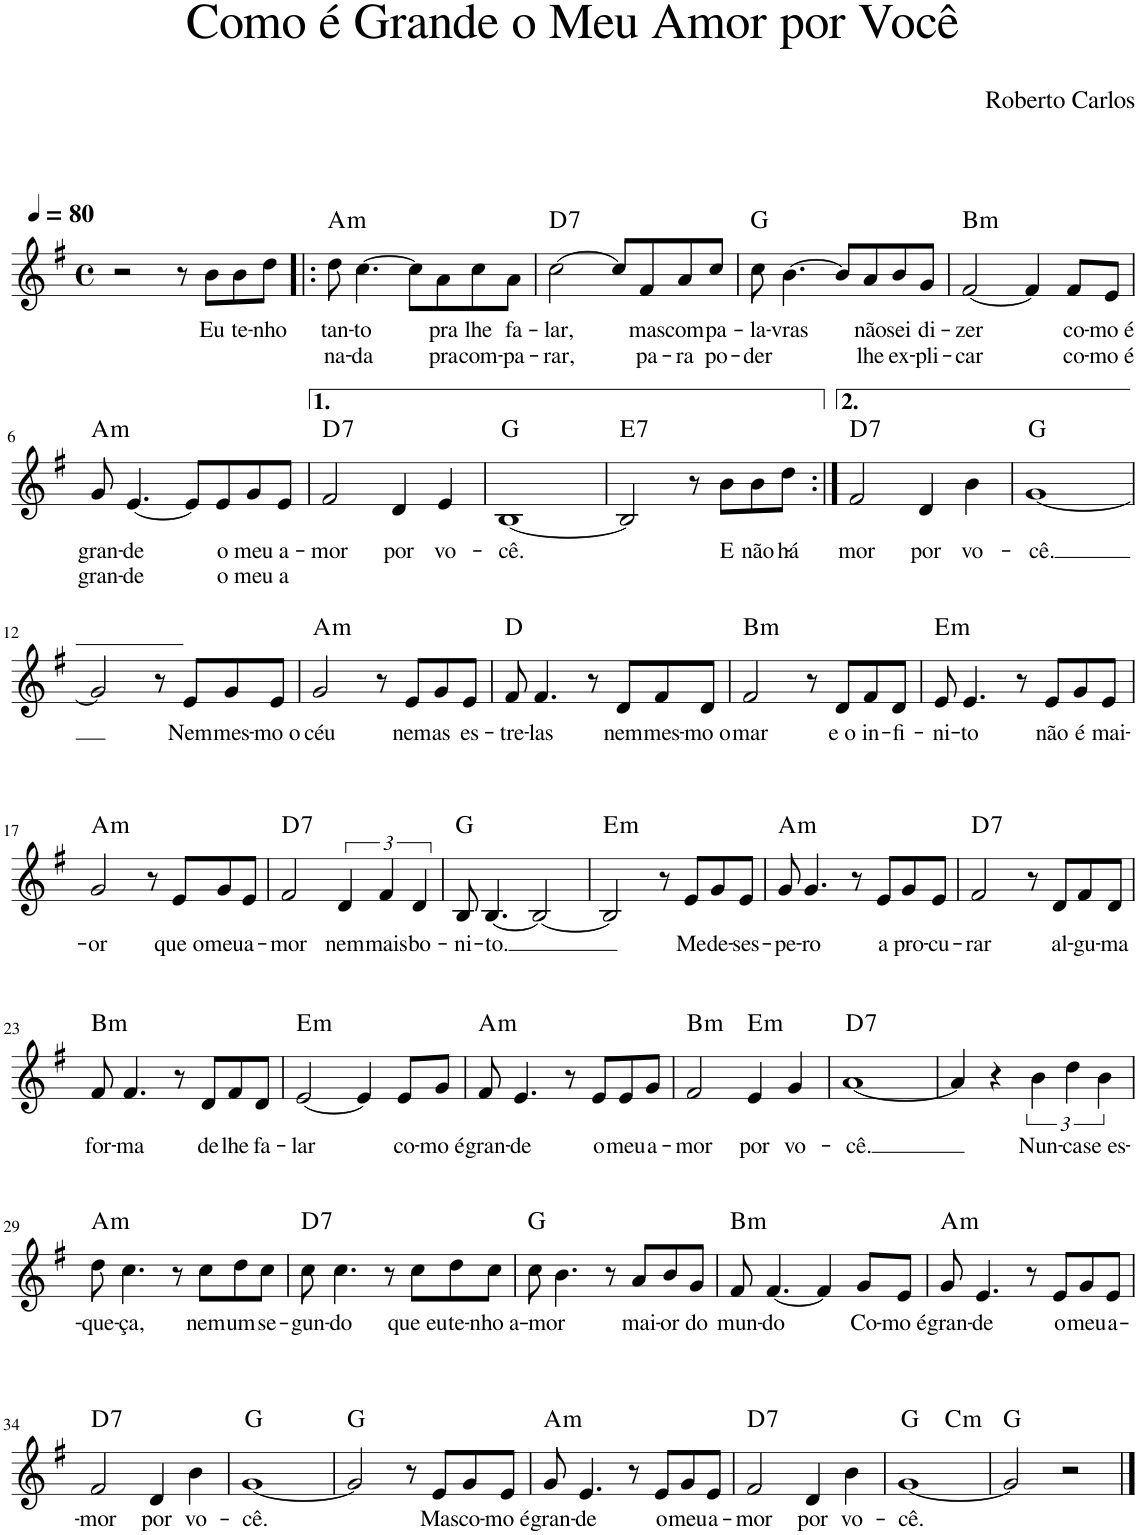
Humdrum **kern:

**kern	**text	**text	**harte
*part1	*part1	*part1	*part1
*staff1	*staff1	*staff1	*
*I"Voz	*	*	*
*I'Vo.	*	*	*
*clefG2	*	*	*
*k[f#]	*	*	*
*M4/4	*	*	*
*met(c)	*	*	*
*MM80	*	*	*
=1	=1	=1	=1
2r	.	.	.
8r	.	.	.
!	!LO:LY:b	!	!
8b\L	Eu	.	.
!	!LO:LY:b	!	!
8b\	te-	.	.
!	!LO:LY:b	!	!
8dd\J	-nho	.	.
=2!|:	=2!|:	=2!|:	=2!|:
!	!LO:LY:b	!LO:LY:b	!LO:H:kt=m
8dd\	tan-	na-	A:min
!	!LO:LY:b	!LO:LY:b	!
[4.cc\	-to	-da	.
8cc\L]	.	.	.
!	!LO:LY:b	!LO:LY:b	!
8a\	pra	pra	.
!	!LO:LY:b	!LO:LY:b	!
8cc\	lhe	com-	.
!	!LO:LY:b	!LO:LY:b	!
8a\J	fa-	-pa-	.
=3	=3	=3	=3
!	!LO:LY:b	!LO:LY:b	!LO:H:kt=7
[2cc\	-lar,	-rar,	D:7
8cc/L]	.	.	.
!	!LO:LY:b	!LO:LY:b	!
8f#/	mas	pa-	.
!	!LO:LY:b	!LO:LY:b	!
8a/	com	-ra	.
!	!LO:LY:b	!LO:LY:b	!
8cc/J	pa-	po-	.
=4	=4	=4	=4
!	!LO:LY:b	!LO:LY:b	!
8cc\	-la-	-der	G:maj
!	!LO:LY:b	!	!
[4.b\	-vras	.	.
8b/L]	.	.	.
!	!LO:LY:b	!LO:LY:b	!
8a/	não	lhe	.
!	!LO:LY:b	!LO:LY:b	!
8b/	sei	ex-	.
!	!LO:LY:b	!LO:LY:b	!
8g/J	di-	-pli-	.
=5	=5	=5	=5
!	!LO:LY:b	!LO:LY:b	!LO:H:kt=m
[2f#/	-zer	-car	B:min
4f#/]	.	.	.
!	!LO:LY:b	!LO:LY:b	!
8f#/L	co-	co-	.
!	!LO:LY:b	!LO:LY:b	!
8e/J	-mo é	-mo é	.
!!LO:LB:g=z
=6	=6	=6	=6
!	!LO:LY:b	!LO:LY:b	!LO:H:kt=m
8g/	gran-	gran-	A:min
!	!LO:LY:b	!LO:LY:b	!
[4.e/	-de	-de	.
8e/L]	.	.	.
!	!LO:LY:b	!LO:LY:b	!
8e/	o	o	.
!	!LO:LY:b	!LO:LY:b	!
8g/	meu	meu	.
!	!LO:LY:b	!LO:LY:b	!
8e/J	a-	a	.
=7	=7	=7	=7
!	!LO:LY:b	!	!LO:H:kt=7
2f#/	-mor	.	D:7
!	!LO:LY:b	!	!
4d/	por	.	.
!	!LO:LY:b	!	!
4e/	vo-	.	.
=8	=8	=8	=8
!	!LO:LY:b	!	!
[1B	-cê.	.	G:maj
=9	=9	=9	=9
!	!	!	!LO:H:kt=7
2B/]	.	.	E:7
8r	.	.	.
!	!LO:LY:b	!	!
8b\L	E	.	.
!	!LO:LY:b	!	!
8b\	não	.	.
!	!LO:LY:b	!	!
8dd\J	há-	.	.
=10:|!	=10:|!	=10:|!	=10:|!
!	!LO:LY:b	!	!LO:H:kt=7
2f#/	-mor	.	D:7
!	!LO:LY:b	!	!
4d/	por	.	.
!	!LO:LY:b	!	!
4b\	vo-	.	.
=11	=11	=11	=11
!	!LO:LY:b	!	!
[1g	-cê.	.	G:maj
!!LO:LB:g=z
=12	=12	=12	=12
2g/]	.	.	.
8r	.	.	.
!	!LO:LY:b	!	!
8e/L	Nem	.	.
!	!LO:LY:b	!	!
8g/	mes-	.	.
!	!LO:LY:b	!	!
8e/J	-mo o	.	.
=13	=13	=13	=13
!	!LO:LY:b	!	!LO:H:kt=m
2g/	céu	.	A:min
8r	.	.	.
!	!LO:LY:b	!	!
8e/L	nem	.	.
!	!LO:LY:b	!	!
8g/	as	.	.
!	!LO:LY:b	!	!
8e/J	es-	.	.
=14	=14	=14	=14
!	!LO:LY:b	!	!
8f#/	-tre-	.	D:maj
!	!LO:LY:b	!	!
4.f#/	-las	.	.
8r	.	.	.
!	!LO:LY:b	!	!
8d/L	nem	.	.
!	!LO:LY:b	!	!
8f#/	mes-	.	.
!	!LO:LY:b	!	!
8d/J	-mo o	.	.
=15	=15	=15	=15
!	!LO:LY:b	!	!LO:H:kt=m
2f#/	mar	.	B:min
8r	.	.	.
!	!LO:LY:b	!	!
8d/L	e o	.	.
!	!LO:LY:b	!	!
8f#/	in-	.	.
!	!LO:LY:b	!	!
8d/J	-fi-	.	.
=16	=16	=16	=16
!	!LO:LY:b	!	!LO:H:kt=m
8e/	-ni-	.	E:min
!	!LO:LY:b	!	!
4.e/	-to	.	.
8r	.	.	.
!	!LO:LY:b	!	!
8e/L	não	.	.
!	!LO:LY:b	!	!
8g/	é	.	.
!	!LO:LY:b	!	!
8e/J	mai-	.	.
!!LO:LB:g=z
=17	=17	=17	=17
!	!LO:LY:b	!	!LO:H:kt=m
2g/	-or	.	A:min
8r	.	.	.
!	!LO:LY:b	!	!
8e/L	que o	.	.
!	!LO:LY:b	!	!
8g/	meu	.	.
!	!LO:LY:b	!	!
8e/J	a-	.	.
=18	=18	=18	=18
!	!LO:LY:b	!	!LO:H:kt=7
2f#/	-mor	.	D:7
!	!LO:LY:b	!	!
6d/	nem	.	.
!	!LO:LY:b	!	!
6f#/	mais	.	.
!	!LO:LY:b	!	!
6d/	bo-	.	.
=19	=19	=19	=19
!	!LO:LY:b	!	!
8B/	-ni-	.	G:maj
!	!LO:LY:b	!	!
[4.B/	-to.	.	.
2B/_	.	.	.
=20	=20	=20	=20
!	!	!	!LO:H:kt=m
2B/]	.	.	E:min
8r	.	.	.
!	!LO:LY:b	!	!
8e/L	Me	.	.
!	!LO:LY:b	!	!
8g/	de-	.	.
!	!LO:LY:b	!	!
8e/J	-ses-	.	.
=21	=21	=21	=21
!	!LO:LY:b	!	!LO:H:kt=m
8g/	-pe-	.	A:min
!	!LO:LY:b	!	!
4.g/	-ro	.	.
8r	.	.	.
!	!LO:LY:b	!	!
8e/L	a	.	.
!	!LO:LY:b	!	!
8g/	pro-	.	.
!	!LO:LY:b	!	!
8e/J	-cu-	.	.
=22	=22	=22	=22
!	!LO:LY:b	!	!LO:H:kt=7
2f#/	-rar	.	D:7
8r	.	.	.
!	!LO:LY:b	!	!
8d/L	al-	.	.
!	!LO:LY:b	!	!
8f#/	-gu-	.	.
!	!LO:LY:b	!	!
8d/J	-ma	.	.
!!LO:LB:g=z
=23	=23	=23	=23
!	!LO:LY:b	!	!LO:H:kt=m
8f#/	for-	.	B:min
!	!LO:LY:b	!	!
4.f#/	-ma	.	.
8r	.	.	.
!	!LO:LY:b	!	!
8d/L	de	.	.
!	!LO:LY:b	!	!
8f#/	lhe	.	.
!	!LO:LY:b	!	!
8d/J	fa-	.	.
=24	=24	=24	=24
!	!LO:LY:b	!	!LO:H:kt=m
[2e/	-lar	.	E:min
4e/]	.	.	.
!	!LO:LY:b	!	!
8e/L	co-	.	.
!	!LO:LY:b	!	!
8g/J	-mo é	.	.
=25	=25	=25	=25
!	!LO:LY:b	!	!LO:H:kt=m
8f#/	gran-	.	A:min
!	!LO:LY:b	!	!
4.e/	-de	.	.
8r	.	.	.
!	!LO:LY:b	!	!
8e/L	o	.	.
!	!LO:LY:b	!	!
8e/	meu	.	.
!	!LO:LY:b	!	!
8g/J	a-	.	.
=26	=26	=26	=26
!	!LO:LY:b	!	!LO:H:kt=m
2f#/	-mor	.	B:min
!	!LO:LY:b	!	!LO:H:kt=m
4e/	por	.	E:min
!	!LO:LY:b	!	!
4g/	vo-	.	.
=27	=27	=27	=27
!	!LO:LY:b	!	!LO:H:kt=7
[1a	-cê.	.	D:7
=28	=28	=28	=28
4a/]	.	.	.
4r	.	.	.
!	!LO:LY:b	!	!
6b\	Nun-	.	.
!	!LO:LY:b	!	!
6dd\	-ca	.	.
!	!LO:LY:b	!	!
6b\	se es-	.	.
!!LO:LB:g=z
=29	=29	=29	=29
!	!LO:LY:b	!	!LO:H:kt=m
8dd\	-que-	.	A:min
!	!LO:LY:b	!	!
4.cc\	-ça,	.	.
8r	.	.	.
!	!LO:LY:b	!	!
8cc\L	nem	.	.
!	!LO:LY:b	!	!
8dd\	um	.	.
!	!LO:LY:b	!	!
8cc\J	se-	.	.
=30	=30	=30	=30
!	!LO:LY:b	!	!LO:H:kt=7
8cc\	-gun-	.	D:7
!	!LO:LY:b	!	!
4.cc\	-do	.	.
8r	.	.	.
!	!LO:LY:b	!	!
8cc\L	que eu	.	.
!	!LO:LY:b	!	!
8dd\	te-	.	.
!	!LO:LY:b	!	!
8cc\J	-nho a-	.	.
=31	=31	=31	=31
!	!LO:LY:b	!	!
8cc\	-mor	.	G:maj
4.b\	.	.	.
8r	.	.	.
!	!LO:LY:b	!	!
8a/L	mai-	.	.
!	!LO:LY:b	!	!
8b/	-or	.	.
!	!LO:LY:b	!	!
8g/J	do	.	.
=32	=32	=32	=32
!	!LO:LY:b	!	!LO:H:kt=m
8f#/	mun-	.	B:min
!	!LO:LY:b	!	!
[4.f#/	-do	.	.
4f#/]	.	.	.
!	!LO:LY:b	!	!
8g/L	Co-	.	.
!	!LO:LY:b	!	!
8e/J	-mo é	.	.
=33	=33	=33	=33
!	!LO:LY:b	!	!LO:H:kt=m
8g/	gran-	.	A:min
!	!LO:LY:b	!	!
4.e/	-de	.	.
8r	.	.	.
!	!LO:LY:b	!	!
8e/L	o	.	.
!	!LO:LY:b	!	!
8g/	meu	.	.
!	!LO:LY:b	!	!
8e/J	a-	.	.
!!LO:LB:g=z
=34	=34	=34	=34
!	!LO:LY:b	!	!LO:H:kt=7
2f#/	-mor	.	D:7
!	!LO:LY:b	!	!
4d/	por	.	.
!	!LO:LY:b	!	!
4b\	vo-	.	.
=35	=35	=35	=35
!	!LO:LY:b	!	!
[1g	-cê.	.	G:maj
=36	=36	=36	=36
2g/]	.	.	G:maj
8r	.	.	.
!	!LO:LY:b	!	!
8e/L	Mas	.	.
!	!LO:LY:b	!	!
8g/	co-	.	.
!	!LO:LY:b	!	!
8e/J	-mo é	.	.
=37	=37	=37	=37
!	!LO:LY:b	!	!LO:H:kt=m
8g/	gran-	.	A:min
!	!LO:LY:b	!	!
4.e/	-de	.	.
8r	.	.	.
!	!LO:LY:b	!	!
8e/L	o	.	.
!	!LO:LY:b	!	!
8g/	meu	.	.
!	!LO:LY:b	!	!
8e/J	a-	.	.
=38	=38	=38	=38
!	!LO:LY:b	!	!LO:H:kt=7
2f#/	-mor	.	D:7
!	!LO:LY:b	!	!
4d/	por	.	.
!	!LO:LY:b	!	!
4b\	vo-	.	.
=39	=39	=39	=39
!	!LO:LY:b	!	!
*^	*	*	*
[1g	2ryy	-cê.	.	G:maj
!	!	!	!	!LO:H:kt=m
.	2ryy	.	.	C:min
*v	*v	*	*	*
=40	=40	=40	=40
2g/]	.	.	G:maj
2r	.	.	.
==	==	==	==
*-	*-	*-	*-
